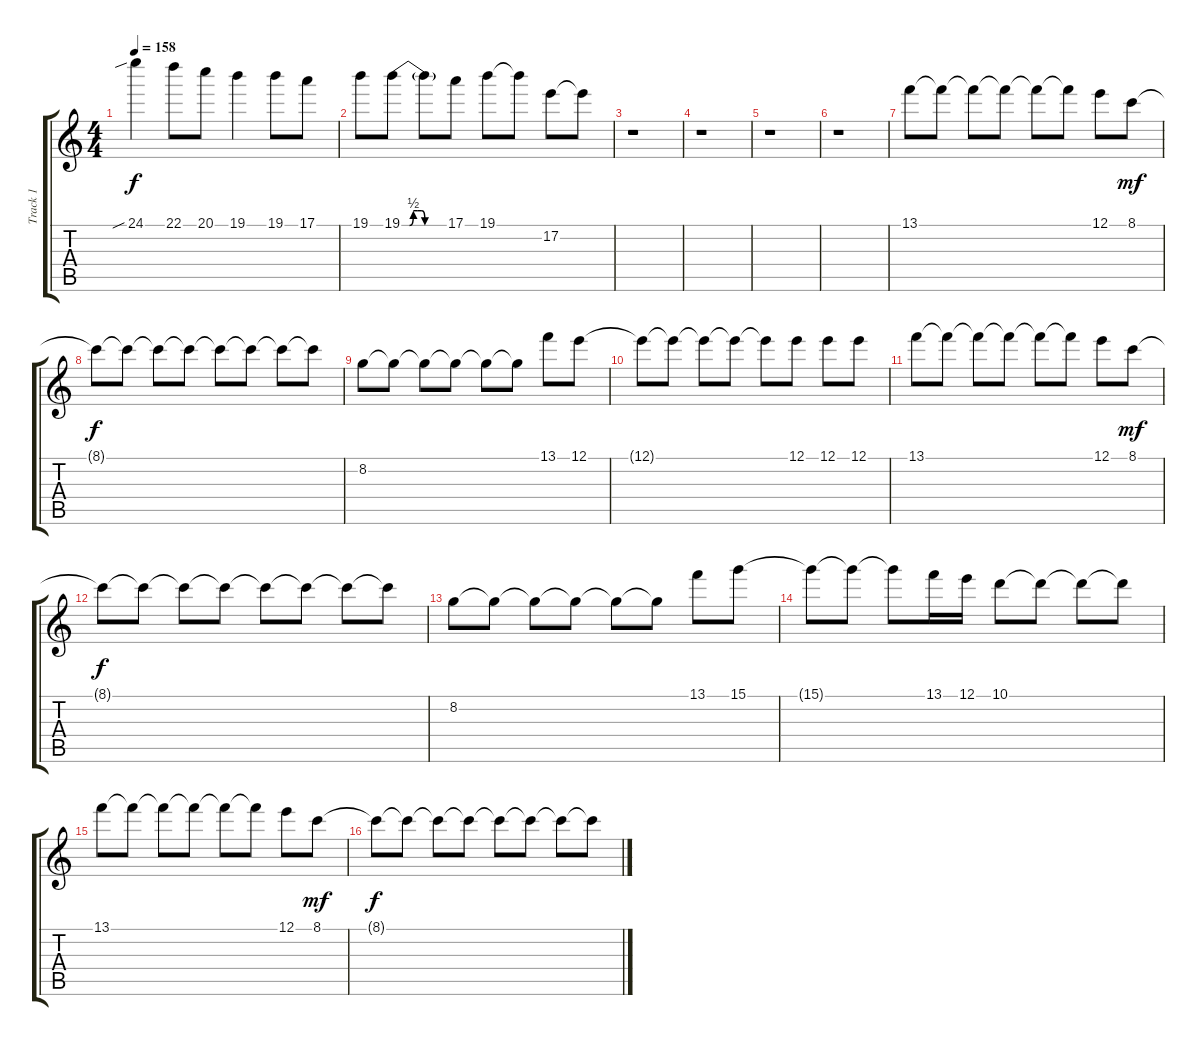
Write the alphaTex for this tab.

\track ("Track 1" "Track 1") {instrument overdrivenguitar}
\staff {score tabs}
\tuning (E4 B3 G3 D3 A2 D2) {hide}
\ts (4 4)
\tempo 158
\clef g2
\ks c
24.1{sib}.4{dy f} 22.1.8 20.1.8 19.1.4 19.1.8 17.1.8 |
19.1.8 19.1{be (custom 0 0 10 0 15 2 20 2 26 2 30 0 60 0)}.8 19.1{t}.8 17.1.8 19.1.8 19.1{t}.8 17.2.8 17.2{t}.8 |
r.1 |
r.1 |
r.1 |
r.1 |
13.1.8 13.1{t}.8 13.1{t}.8 13.1{t}.8 13.1{t}.8 13.1{t}.8 12.1.8 8.1.8{dy mf} |
8.1{t}.8{dy f} 8.1{t}.8 8.1{t}.8 8.1{t}.8 8.1{t}.8 8.1{t}.8 8.1{t}.8 8.1{t}.8 |
8.2.8 8.2{t}.8 8.2{t}.8 8.2{t}.8 8.2{t}.8 8.2{t}.8 13.1.8 12.1.8 |
12.1{t}.8 12.1{t}.8 12.1{t}.8 12.1{t}.8 12.1{t}.8 12.1.8 12.1.8 12.1.8 |
13.1.8 13.1{t}.8 13.1{t}.8 13.1{t}.8 13.1{t}.8 13.1{t}.8 12.1.8 8.1.8{dy mf} |
8.1{t}.8{dy f} 8.1{t}.8 8.1{t}.8 8.1{t}.8 8.1{t}.8 8.1{t}.8 8.1{t}.8 8.1{t}.8 |
8.2.8 8.2{t}.8 8.2{t}.8 8.2{t}.8 8.2{t}.8 8.2{t}.8 13.1.8 15.1.8 |
15.1{t}.8 15.1{t}.8 15.1{t}.8 13.1.16 12.1.16 10.1.8 10.1{t}.8 10.1{t}.8 10.1{t}.8 |
13.1.8 13.1{t}.8 13.1{t}.8 13.1{t}.8 13.1{t}.8 13.1{t}.8 12.1.8 8.1.8{dy mf} |
8.1{t}.8{dy f} 8.1{t}.8 8.1{t}.8 8.1{t}.8 8.1{t}.8 8.1{t}.8 8.1{t}.8 8.1{t}.8
